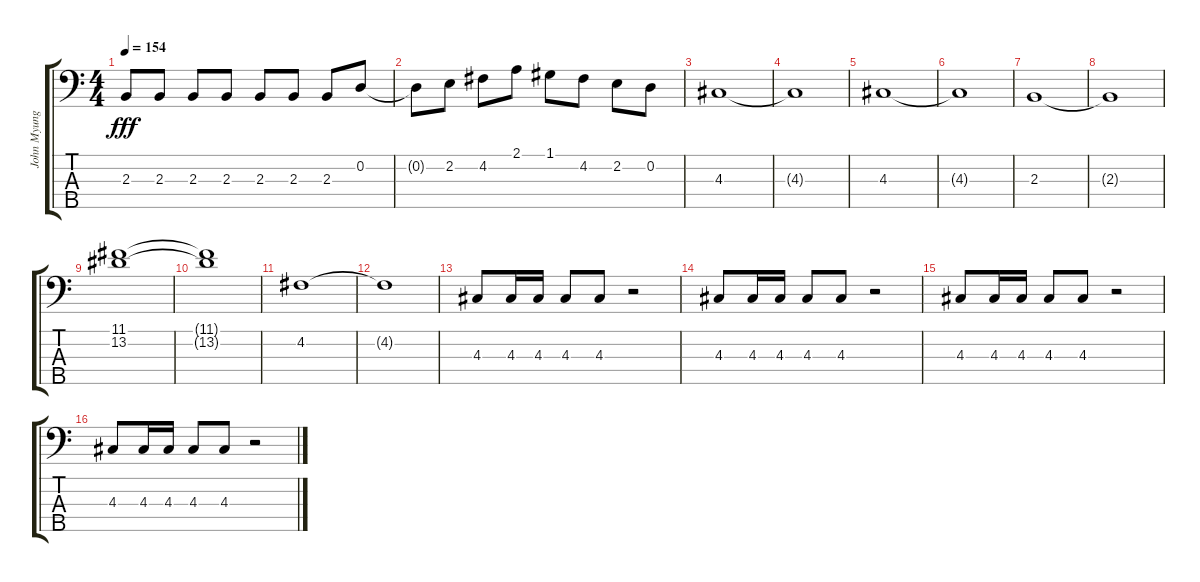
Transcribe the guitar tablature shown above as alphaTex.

\track ("John Myung" "John Myung") {instrument electricbassfinger}
\staff {score tabs}
\tuning (G2 D2 A1 E1 B0) {hide}
\ts (4 4)
\tempo 154
\clef f4
\ks c
2.3{t}.8{dy fff} 2.3.8 2.3.8 2.3.8 2.3.8 2.3.8 2.3.8 0.2.8 |
0.2{t}.8 2.2.8 4.2.8 2.1.8 1.1.8 4.2.8 2.2.8 0.2.8 |
4.3.1 |
4.3{t}.1 |
4.3.1 |
4.3{t}.1 |
2.3.1 |
2.3{t}.1 |
(11.1 13.2).1 |
(11.1{t} 13.2{t}).1 |
4.2.1 |
4.2{t}.1 |
4.3.8 4.3.16 4.3.16 4.3.8 4.3.8 r.2 |
4.3.8 4.3.16 4.3.16 4.3.8 4.3.8 r.2 |
4.3.8 4.3.16 4.3.16 4.3.8 4.3.8 r.2 |
4.3.8 4.3.16 4.3.16 4.3.8 4.3.8 r.2
